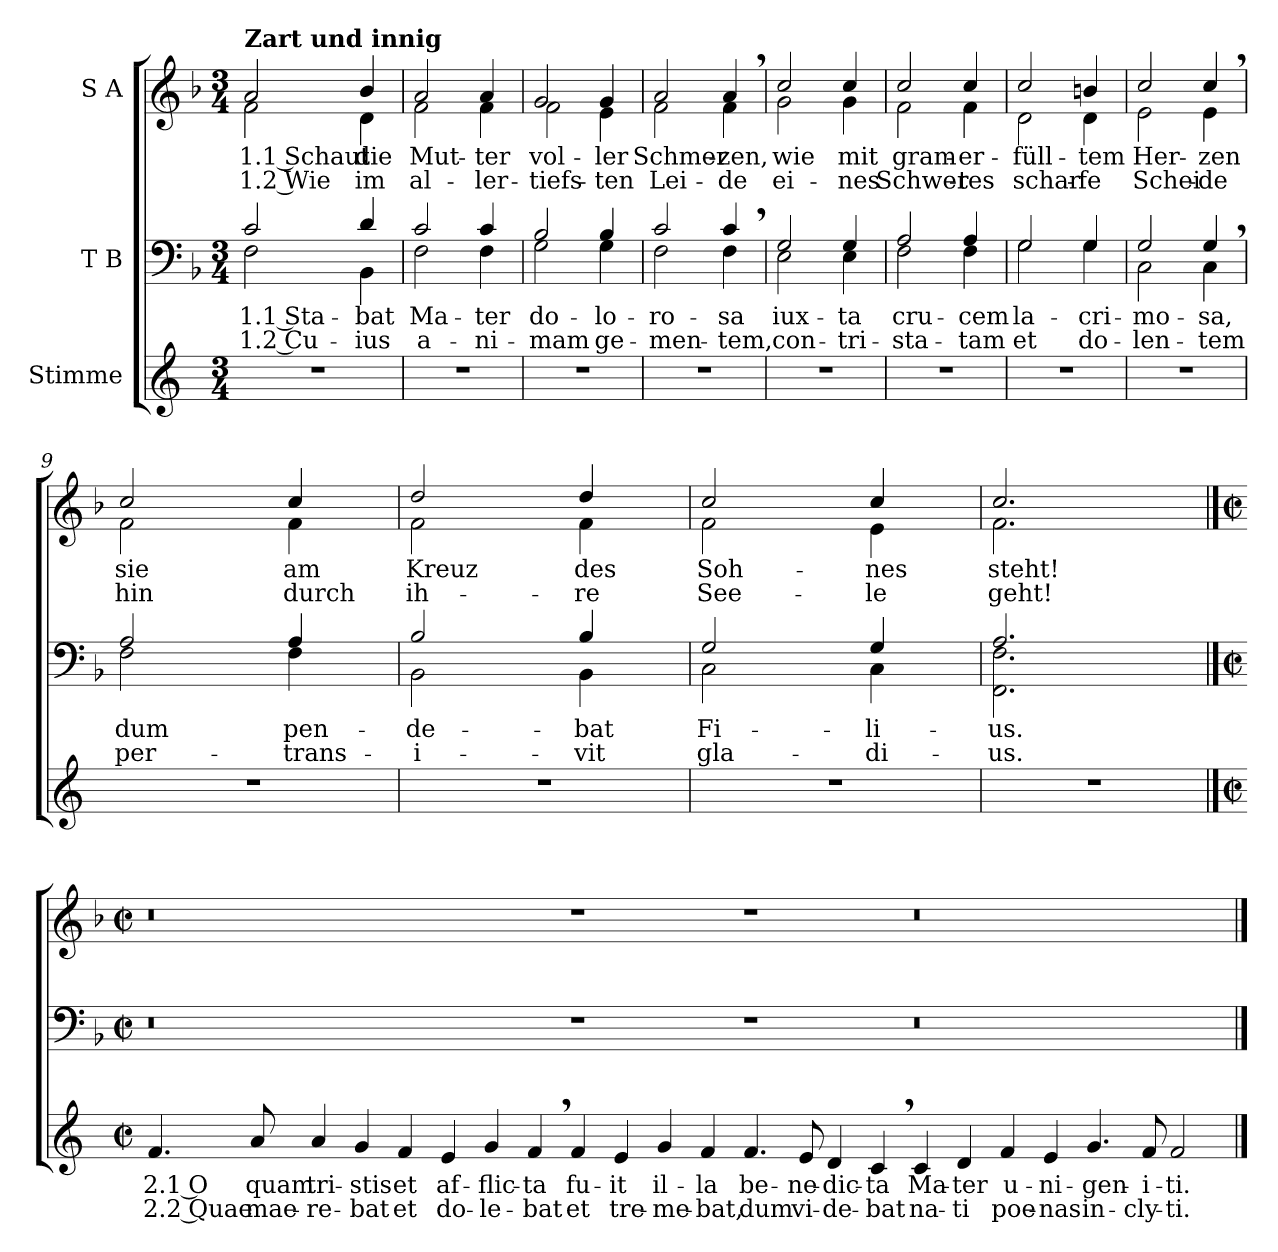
**kern	**text	**text	**kern	**text	**text	**kern	**text	**text
*part3	*part3	*part3	*part2	*part2	*part2	*part1	*part1	*part1
*staff3	*staff3	*staff3	*staff2	*staff2	*staff2	*staff1	*staff1	*staff1
*I"Stimme	*	*	*I"T B	*	*	*I"S A	*	*
*clefG2	*	*	*clefF4	*	*	*clefG2	*	*
*k[]	*	*	*k[b-]	*	*	*k[b-]	*	*
*M3/4	*	*	*M3/4	*	*	*M3/4	*	*
=1	=1	=1	=1	=1	=1	=1	=1	=1
*	*	*	*^	*	*	*^	*	*
!	!	!	!	!	!	!	!LO:TX:a:B:t=Zart und innig	!	!	!
2.r	.	.	2c/	2F\	1.1 Sta-	1.2 Cu-	2a/	2f\	1.1 Schaut	1.2 Wie
.	.	.	4d/	4BB-\	-bat	-ius	4b-/	4d\	die	im
=2	=2	=2	=2	=2	=2	=2	=2	=2	=2	=2
2.r	.	.	2c/	2F\	Ma-	a-	2a/	2f\	Mut-	al-
.	.	.	4c/	4F\	-ter	-ni-	4a/	4f\	-ter	-ler-
=3	=3	=3	=3	=3	=3	=3	=3	=3	=3	=3
2.r	.	.	2B-/	2G\	do-	-mam	2g/	2f\	vol-	-tiefs-
.	.	.	4B-/	4G\	-lo-	ge-	4g/	4e\	-ler	-ten
=4	=4	=4	=4	=4	=4	=4	=4	=4	=4	=4
2.r	.	.	2c/	2F\	-ro-	-men-	2a/	2f\	Schmer-	Lei-
.	.	.	4c,/	4F\	-sa	-tem,	4a,/	4f\	-zen,	-de
=5	=5	=5	=5	=5	=5	=5	=5	=5	=5	=5
2.r	.	.	2G/	2E\	iux-	con-	2cc/	2g\	wie	ei-
.	.	.	4G/	4E\	-ta	-tri-	4cc/	4g\	mit	-nes
=6	=6	=6	=6	=6	=6	=6	=6	=6	=6	=6
2.r	.	.	2A/	2F\	cru-	-sta-	2cc/	2f\	gram-	Schwer-
.	.	.	4A/	4F\	-cem	-tam	4cc/	4f\	-er-	-tes
!!LO:LB:g=z	!!
=7	=7	=7	=7	=7	=7	=7	=7	=7	=7	=7
2.r	.	.	2G/	2G\	la-	et	2cc/	2d\	-füll-	schar-
.	.	.	4G/	4G\	-cri-	do-	4bn/	4d\	-tem	-fe
=8	=8	=8	=8	=8	=8	=8	=8	=8	=8	=8
2.r	.	.	2G/	2C\	-mo-	-len-	2cc/	2e\	Her-	Schei-
.	.	.	4G,/	4C\	-sa,	-tem	4cc,/	4e\	-zen	-de
=9	=9	=9	=9	=9	=9	=9	=9	=9	=9	=9
2.r	.	.	2A/	2F\	dum	per-	2cc/	2f\	sie	hin
.	.	.	4A/	4F\	pen-	-trans-	4cc/	4f\	am	durch
=10	=10	=10	=10	=10	=10	=10	=10	=10	=10	=10
2.r	.	.	2B-/	2BB-\	-de-	-i-	2dd/	2f\	Kreuz	ih-
.	.	.	4B-/	4BB-\	-bat	-vit	4dd/	4f\	des	-re
=11	=11	=11	=11	=11	=11	=11	=11	=11	=11	=11
2.r	.	.	2G/	2C\	Fi-	gla-	2cc/	2f\	Soh-	See-
.	.	.	4G/	4C\	-li-	-di-	4cc/	4e\	-nes	-le
=12	=12	=12	=12	=12	=12	=12	=12	=12	=12	=12
2.r	.	.	2.A/	2.FF\ 2.F\	-us.	-us.	2.cc/	2.f\	steht!	geht!
*	*	*	*v	*v	*	*	*	*	*	*
*	*	*	*	*	*	*v	*v	*	*
!!LO:LB:g=z
==13	==13	==13	==13	==13	==13	==13	==13	==13
*M2/2	*	*	*M2/2	*	*	*M2/2	*	*
*met(c|)	*	*	*met(c|)	*	*	*met(c|)	*	*
4.f/	2.1 O	2.2 Quae	0r	.	.	0r	.	.
8a/	quam	mae-	.	.	.	.	.	.
4a/	tri-	-re-	.	.	.	.	.	.
4g/	-stis	-bat	.	.	.	.	.	.
4f/	et	et	.	.	.	.	.	.
4e/	af-	do-	.	.	.	.	.	.
4g/	-flic-	-le-	.	.	.	.	.	.
4f,/	-ta	-bat	.	.	.	.	.	.
4f/	fu-	et	1r	.	.	1r	.	.
4e/	-it	tre-	.	.	.	.	.	.
4g/	il-	-me-	.	.	.	.	.	.
4f/	-la	-bat,	.	.	.	.	.	.
4.f/	be-	dum	1r	.	.	1r	.	.
8e/	-ne-	vi-	.	.	.	.	.	.
4d/	-dic-	-de-	.	.	.	.	.	.
4c,/	-ta	-bat	.	.	.	.	.	.
4c/	Ma-	na-	0r	.	.	0r	.	.
4d/	-ter	-ti	.	.	.	.	.	.
4f/	u-	poe-	.	.	.	.	.	.
4e/	-ni-	-nas	.	.	.	.	.	.
4.g/	-gen-	in-	.	.	.	.	.	.
8f/	-i-	-cly-	.	.	.	.	.	.
2f/	-ti.	-ti.	.	.	.	.	.	.
==	==	==	==	==	==	==	==	==
*-	*-	*-	*-	*-	*-	*-	*-	*-
